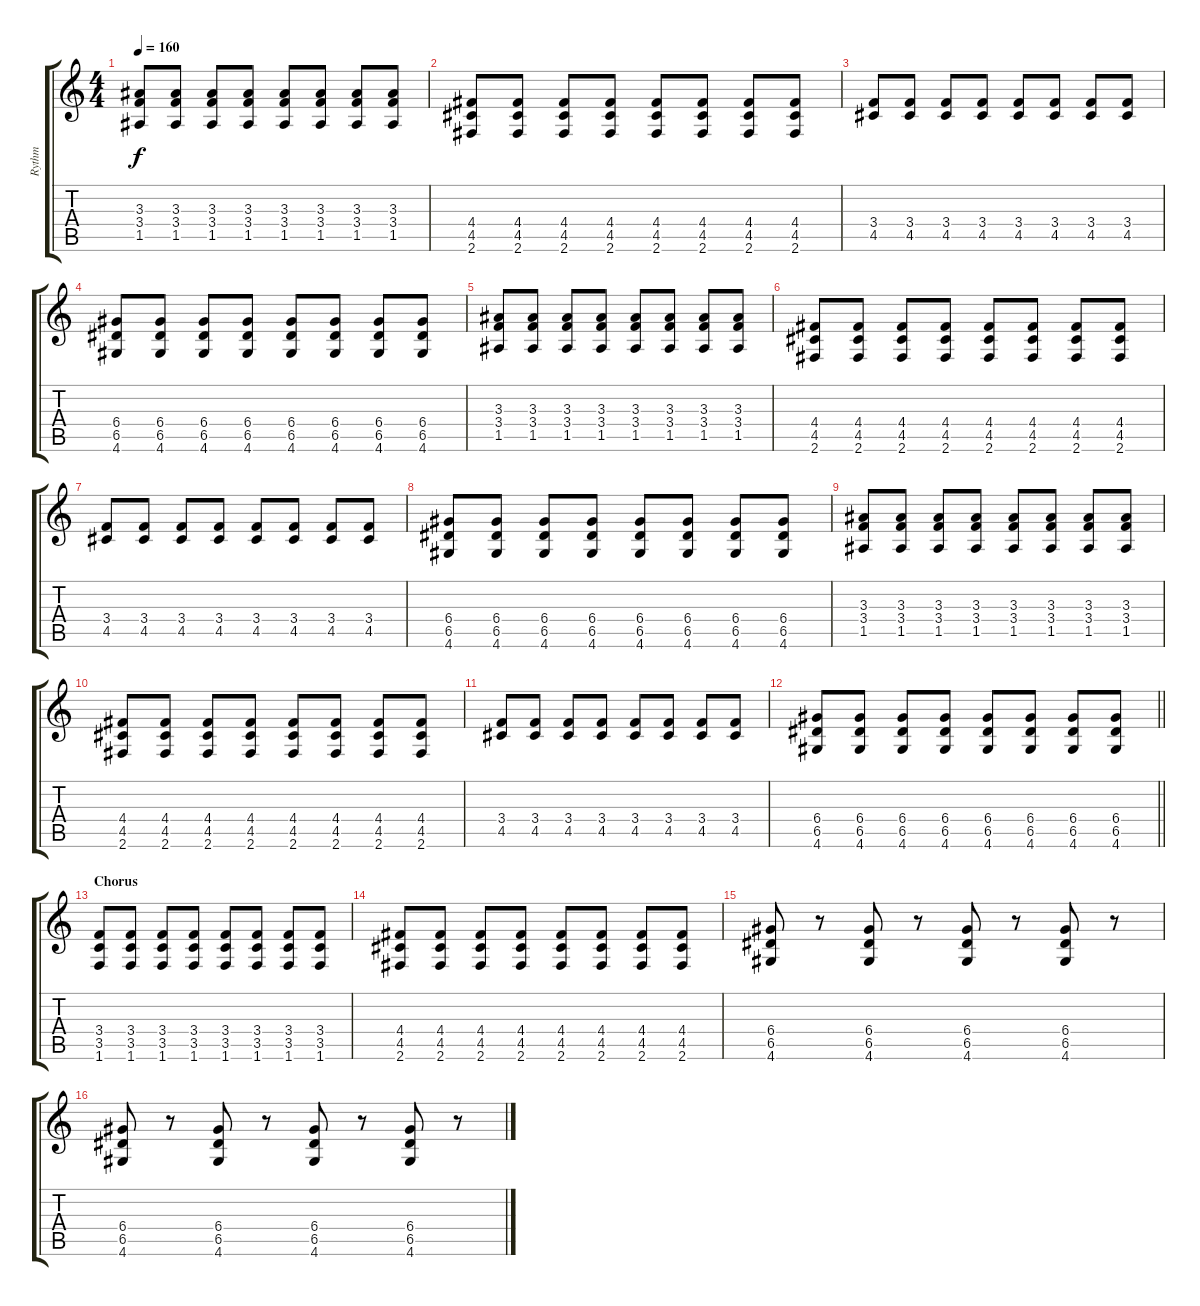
\track ("Rythm" "Rythm") {instrument distortionguitar}
\staff {score tabs}
\tuning (E4 B3 G3 D3 A2 E2) {hide}
\ts (4 4)
\tempo 160
\clef g2
\ks c
(3.3 3.4 1.5).8{dy f} (3.3 3.4 1.5).8 (3.3 3.4 1.5).8 (3.3 3.4 1.5).8 (3.3 3.4 1.5).8 (3.3 3.4 1.5).8 (3.3 3.4 1.5).8 (3.3 3.4 1.5).8 |
(4.4 4.5 2.6).8 (4.4 4.5 2.6).8 (4.4 4.5 2.6).8 (4.4 4.5 2.6).8 (4.4 4.5 2.6).8 (4.4 4.5 2.6).8 (4.4 4.5 2.6).8 (4.4 4.5 2.6).8 |
(3.4 4.5).8 (3.4 4.5).8 (3.4 4.5).8 (3.4 4.5).8 (3.4 4.5).8 (3.4 4.5).8 (3.4 4.5).8 (3.4 4.5).8 |
(6.4 6.5 4.6).8 (6.4 6.5 4.6).8 (6.4 6.5 4.6).8 (6.4 6.5 4.6).8 (6.4 6.5 4.6).8 (6.4 6.5 4.6).8 (6.4 6.5 4.6).8 (6.4 6.5 4.6).8 |
(3.3 3.4 1.5).8 (3.3 3.4 1.5).8 (3.3 3.4 1.5).8 (3.3 3.4 1.5).8 (3.3 3.4 1.5).8 (3.3 3.4 1.5).8 (3.3 3.4 1.5).8 (3.3 3.4 1.5).8 |
(4.4 4.5 2.6).8 (4.4 4.5 2.6).8 (4.4 4.5 2.6).8 (4.4 4.5 2.6).8 (4.4 4.5 2.6).8 (4.4 4.5 2.6).8 (4.4 4.5 2.6).8 (4.4 4.5 2.6).8 |
(3.4 4.5).8 (3.4 4.5).8 (3.4 4.5).8 (3.4 4.5).8 (3.4 4.5).8 (3.4 4.5).8 (3.4 4.5).8 (3.4 4.5).8 |
(6.4 6.5 4.6).8 (6.4 6.5 4.6).8 (6.4 6.5 4.6).8 (6.4 6.5 4.6).8 (6.4 6.5 4.6).8 (6.4 6.5 4.6).8 (6.4 6.5 4.6).8 (6.4 6.5 4.6).8 |
(3.3 3.4 1.5).8 (3.3 3.4 1.5).8 (3.3 3.4 1.5).8 (3.3 3.4 1.5).8 (3.3 3.4 1.5).8 (3.3 3.4 1.5).8 (3.3 3.4 1.5).8 (3.3 3.4 1.5).8 |
(4.4 4.5 2.6).8 (4.4 4.5 2.6).8 (4.4 4.5 2.6).8 (4.4 4.5 2.6).8 (4.4 4.5 2.6).8 (4.4 4.5 2.6).8 (4.4 4.5 2.6).8 (4.4 4.5 2.6).8 |
(3.4 4.5).8 (3.4 4.5).8 (3.4 4.5).8 (3.4 4.5).8 (3.4 4.5).8 (3.4 4.5).8 (3.4 4.5).8 (3.4 4.5).8 |
\barLineRight lightlight
(6.4 6.5 4.6).8 (6.4 6.5 4.6).8 (6.4 6.5 4.6).8 (6.4 6.5 4.6).8 (6.4 6.5 4.6).8 (6.4 6.5 4.6).8 (6.4 6.5 4.6).8 (6.4 6.5 4.6).8 |
\section ("" "Chorus")
(3.4 3.5 1.6).8 (3.4 3.5 1.6).8 (3.4 3.5 1.6).8 (3.4 3.5 1.6).8 (3.4 3.5 1.6).8 (3.4 3.5 1.6).8 (3.4 3.5 1.6).8 (3.4 3.5 1.6).8 |
(4.4 4.5 2.6).8 (4.4 4.5 2.6).8 (4.4 4.5 2.6).8 (4.4 4.5 2.6).8 (4.4 4.5 2.6).8 (4.4 4.5 2.6).8 (4.4 4.5 2.6).8 (4.4 4.5 2.6).8 |
(6.4 6.5 4.6).8 r.8 (6.4 6.5 4.6).8 r.8 (6.4 6.5 4.6).8 r.8 (6.4 6.5 4.6).8 r.8 |
(6.4 6.5 4.6).8 r.8 (6.4 6.5 4.6).8 r.8 (6.4 6.5 4.6).8 r.8 (6.4 6.5 4.6).8 r.8
